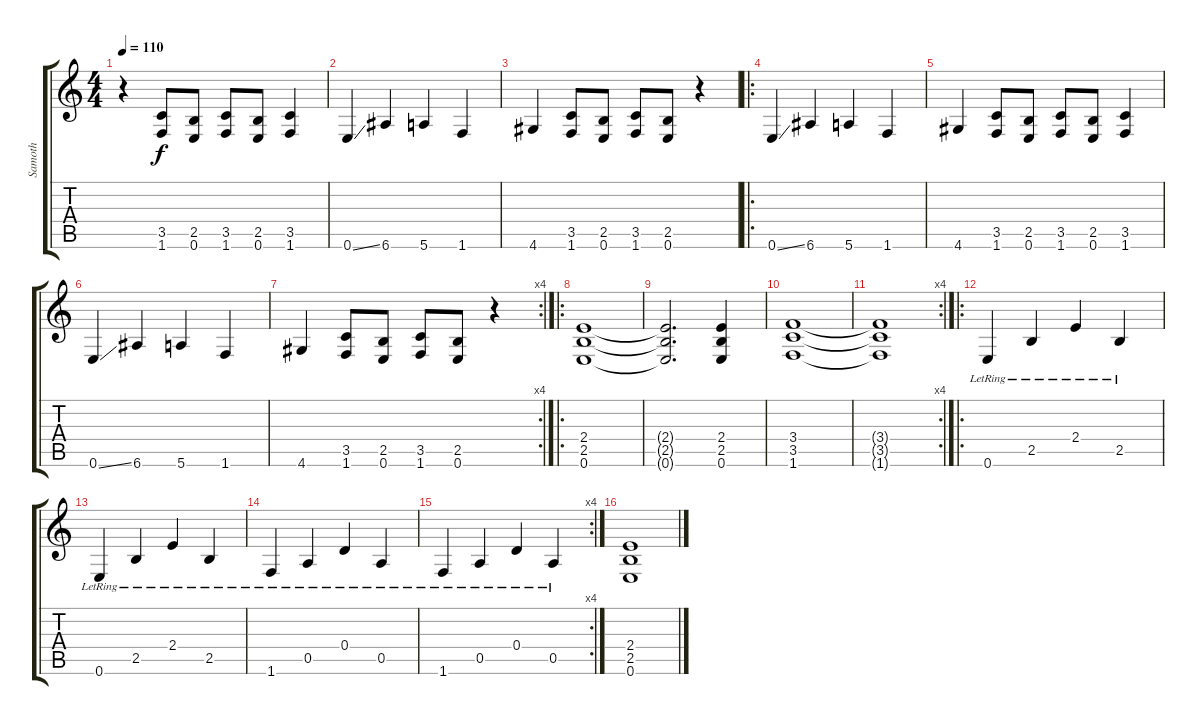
\track ("Samoth" "Samoth") {instrument distortionguitar}
\staff {score tabs}
\tuning (E4 B3 G3 D3 A2 E2) {hide}
\ts (4 4)
\tempo 110
\clef g2
\ks c
r.4{dy f} (3.5 1.6).8 (2.5 0.6).8 (3.5 1.6).8 (2.5 0.6).8 (3.5 1.6).4 |
0.6{ss}.4 6.6.4 5.6.4 1.6.4 |
4.6.4 (3.5 1.6).8 (2.5 0.6).8 (3.5 1.6).8 (2.5 0.6).8 r.4 |
\ro
0.6{ss}.4 6.6.4 5.6.4 1.6.4 |
4.6.4 (3.5 1.6).8 (2.5 0.6).8 (3.5 1.6).8 (2.5 0.6).8 (3.5 1.6).4 |
0.6{ss}.4 6.6.4 5.6.4 1.6.4 |
\rc 4
4.6.4 (3.5 1.6).8 (2.5 0.6).8 (3.5 1.6).8 (2.5 0.6).8 r.4 |
\ro
(2.4 2.5 0.6).1 |
(2.4{t} 2.5{t} 0.6{t}).2{d} (2.4 2.5 0.6).4 |
(3.4 3.5 1.6).1 |
\rc 4
(3.4{t} 3.5{t} 1.6{t}).1 |
\ro
0.6{lr}.4 2.5{lr}.4 2.4{lr}.4 2.5{lr}.4 |
0.6{lr}.4 2.5{lr}.4 2.4{lr}.4 2.5{lr}.4 |
1.6{lr}.4 0.5{lr}.4 0.4{lr}.4 0.5{lr}.4 |
\rc 4
1.6{lr}.4 0.5{lr}.4 0.4{lr}.4 0.5{lr}.4 |
(2.4 2.5 0.6).1
